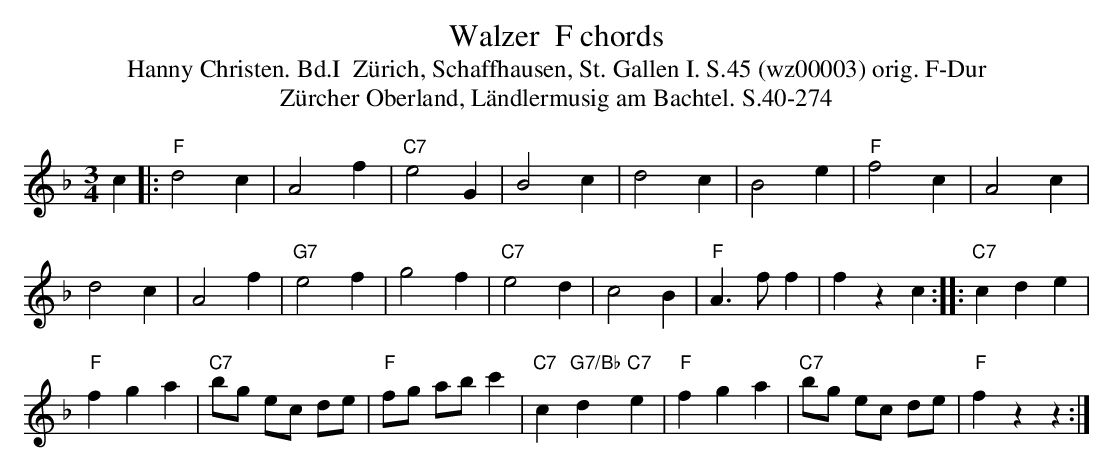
X:1
T: Walzer  F chords
T:Hanny Christen. Bd.I  Z\"urich, Schaffhausen, St. Gallen I. S.45 (wz00003) orig. F-Dur
T: Z\"urcher Oberland, L\"andlermusig am Bachtel. S.40-274
M:3/4
L:1/4
K:F %%MIDI gchordon
c |: "F"d2c | A2f | "C7"e2G | B2c | d2c | B2e | "F"f2c | A2c |
d2c | A2f | "G7"e2f | g2f | "C7"e2d | c2B | "F"A>ff | fzc :: "C7"cde |  [L:1/8]
"F"f2g2a2 | "C7"bg ec de | "F"fg ab c'2 | "C7"c2"G7/Bb"d2"C7"e2 | "F"f2g2a2 | "C7"bg ec de | "F"f2z2z2 :|
